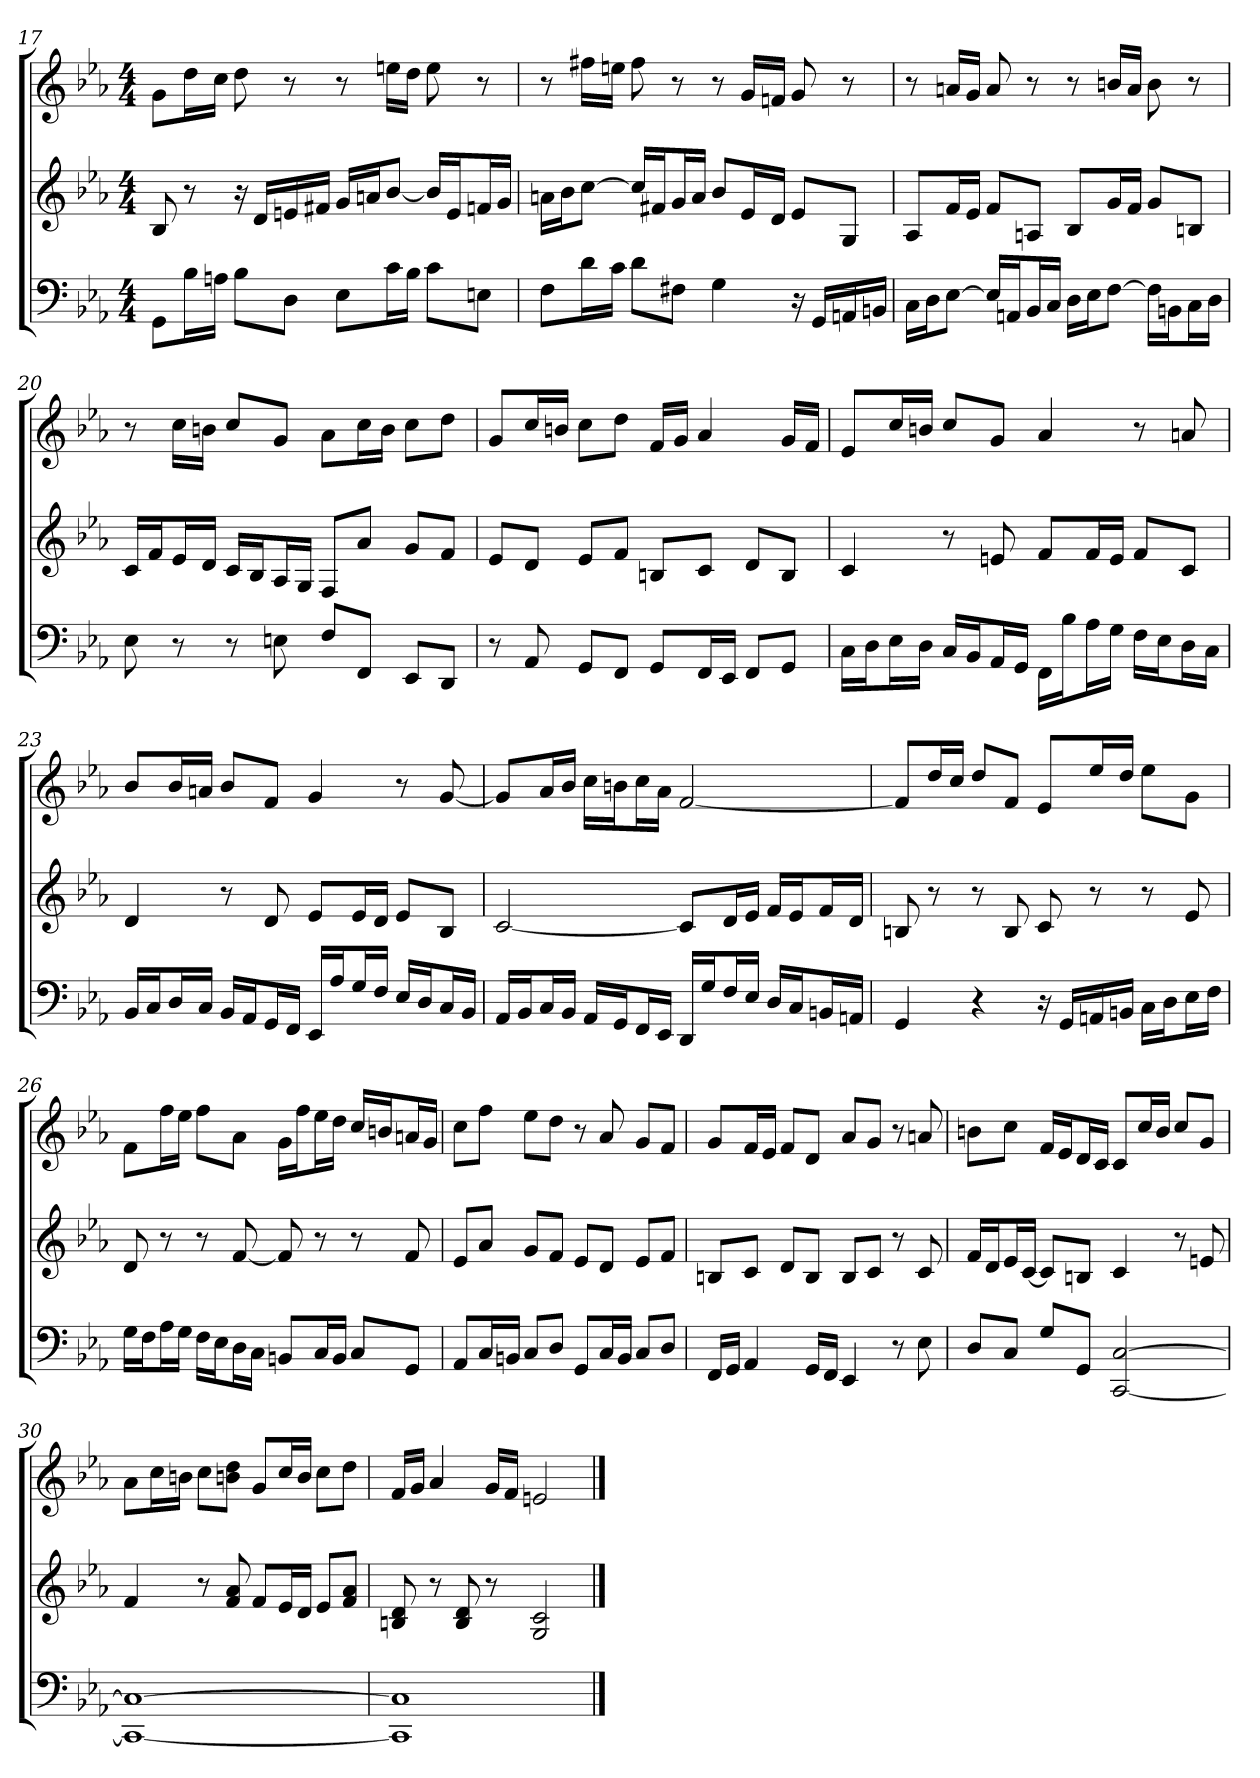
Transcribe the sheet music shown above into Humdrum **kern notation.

**kern	**kern	**kern
*part3	*part2	*part1
*staff3	*staff2	*staff1
*k[b-e-a-]	*k[b-e-a-]	*k[b-e-a-]
*c:	*c:	*c:
*M4/4	*M4/4	*M4/4
=17	=17	=17
8GGL	8B-	8gL
16B-L	8r	16ddL
16AnJJ	.	16ccJJ
8B-L	16r	8dd
.	16dLL	.
8DJ	16en	8r
.	16f#XJJ	.
8E-L	16gLL	8r
.	16anJ	.
16cL	[8b-J	16eenLL
16B-JJ	.	16ddJJ
8cL	16b-LL]	8ee
.	16eJ	.
8EnJ	16fnL	8r
.	16gJJ	.
=18	=18	=18
8FL	16anLL	8r
.	16b-J	.
16dL	[8ccJ	16ff#XLL
16cJJ	.	16eenJJ
8dL	16ccLL]	8ff#
.	16f#XJ	.
8F#XJ	16gL	8r
.	16aJJ	.
4G	8b-L	8r
.	16e-L	16gLL
.	16dJJ	16fnJJ
16r	8e-L	8g
16GGLL	.	.
16AAn	8GJ	8r
16BBnJJ	.	.
=19	=19	=19
16CLL	8A-L	8r
16DJ	.	.
[8E-J	16fL	16anLL
.	16e-JJ	16gJJ
16E-LL]	8fL	8a
16AAnJ	.	.
16BB-L	8AnJ	8r
16CJJ	.	.
16DLL	8B-L	8r
16E-J	.	.
[8FJ	16gL	16bnLL
.	16fJJ	16aJJ
16FLL]	8gL	8b
16BBnJ	.	.
16CL	8BnJ	8r
16DJJ	.	.
=20	=20	=20
8E-	16cLL	8r
.	16fJ	.
8r	16e-L	16ccLL
.	16dJJ	16bnJJ
8r	16cLL	8ccL
.	16B-J	.
8En	16A-L	8gJ
.	16GJJ	.
8FL	8FL	8a-L
8FFJ	8a-J	16ccL
.	.	16bJJ
8EE-L	8gL	8ccL
8DDJ	8fJ	8ddJ
=21	=21	=21
8r	8e-L	8gL
8AA-	8dJ	16ccL
.	.	16bnJJ
8GGL	8e-L	8ccL
8FFJ	8fJ	8ddJ
8GGL	8BnL	16fLL
.	.	16gJJ
16FFL	8cJ	4a-
16EE-JJ	.	.
8FFL	8dL	.
8GGJ	8BJ	16gLL
.	.	16fJJ
=22	=22	=22
16CLL	4c	8e-L
16DJ	.	.
16E-L	.	16ccL
16DJJ	.	16bnJJ
16CLL	8r	8ccL
16BB-J	.	.
16AA-L	8en	8gJ
16GGJJ	.	.
16FFLL	8fL	4a-
16B-J	.	.
16A-L	16fL	.
16GJJ	16eJJ	.
16FLL	8fL	8r
16E-J	.	.
16DL	8cJ	8an
16CJJ	.	.
=23	=23	=23
16BB-LL	4d	8b-L
16CJ	.	.
16DL	.	16b-L
16CJJ	.	16anJJ
16BB-LL	8r	8b-L
16AA-J	.	.
16GGL	8d	8fJ
16FFJJ	.	.
16EE-LL	8e-L	4g
16A-J	.	.
16GL	16e-L	.
16FJJ	16dJJ	.
16E-LL	8e-L	8r
16DJ	.	.
16CL	8B-J	[8g
16BB-JJ	.	.
=24	=24	=24
16AA-LL	[2c	8gL]
16BB-J	.	.
16CL	.	16a-L
16BB-JJ	.	16b-JJ
16AA-LL	.	16ccLL
16GGJ	.	16bnJ
16FFL	.	16ccL
16EE-JJ	.	16a-JJ
16DDLL	8cL]	[2f
16GJ	.	.
16FL	16dL	.
16E-JJ	16e-JJ	.
16DLL	16fLL	.
16CJ	16e-J	.
16BBnL	16fL	.
16AAnJJ	16dJJ	.
=25	=25	=25
4GG	8Bn	8fL]
.	8r	16ddL
.	.	16ccJJ
4r	8r	8ddL
.	8B	8fJ
16r	8c	8e-L
16GGLL	.	.
16AAn	8r	16ee-L
16BBnJJ	.	16ddJJ
16CLL	8r	8ee-L
16DJ	.	.
16E-L	8e-	8gJ
16FJJ	.	.
=26	=26	=26
16GLL	8d	8fL
16FJ	.	.
16A-L	8r	16ffL
16GJJ	.	16ee-JJ
16FLL	8r	8ffL
16E-J	.	.
16DL	[8f	8a-J
16CJJ	.	.
8BBnL	8f]	16gLL
.	.	16ffJ
16CL	8r	16ee-L
16BBJJ	.	16ddJJ
8CL	8r	16ccLL
.	.	16bnJ
8GGJ	8f	16anL
.	.	16gJJ
=27	=27	=27
8AA-L	8e-L	8ccL
16CL	8a-J	8ffJ
16BBnJJ	.	.
8CL	8gL	8ee-L
8DJ	8fJ	8ddJ
8GGL	8e-L	8r
16CL	8dJ	8a-
16BBJJ	.	.
8CL	8e-L	8gL
8DJ	8fJ	8fJ
=28	=28	=28
16FFLL	8BnL	8gL
16GGJJ	.	.
4AA-	8cJ	16fL
.	.	16e-JJ
.	8dL	8fL
16GGLL	8BJ	8dJ
16FFJJ	.	.
4EE-	8BL	8a-L
.	8cJ	8gJ
8r	8r	8r
8E-	8c	8an
=29	=29	=29
8DL	16fLL	8bnL
.	16dJ	.
8CJ	16e-L	8ccJ
.	[16cJJ	.
8GL	8cL]	16fLL
.	.	16e-J
8GGJ	8BnJ	16dL
.	.	16cJJ
[2CC [2C	4c	8cL
.	.	16ccL
.	.	16bJJ
.	8r	8ccL
.	8en	8gJ
=30	=30	=30
1CC_ 1C_	4f	8a-L
.	.	16ccL
.	.	16bnJJ
.	8r	8ccL
.	8f 8a-	8bn 8ddJ
.	8fL	8gL
.	16e-L	16ccL
.	16dJJ	16bJJ
.	8e-L	8ccL
.	8f 8a-J	8ddJ
=31	=31	=31
1CC] 1C]	8Bn 8d	16fLL
.	.	16gJJ
.	8r	4a-
.	8B 8d	.
.	8r	16gLL
.	.	16fJJ
.	2G 2c	2en
==	==	==
*-	*-	*-
